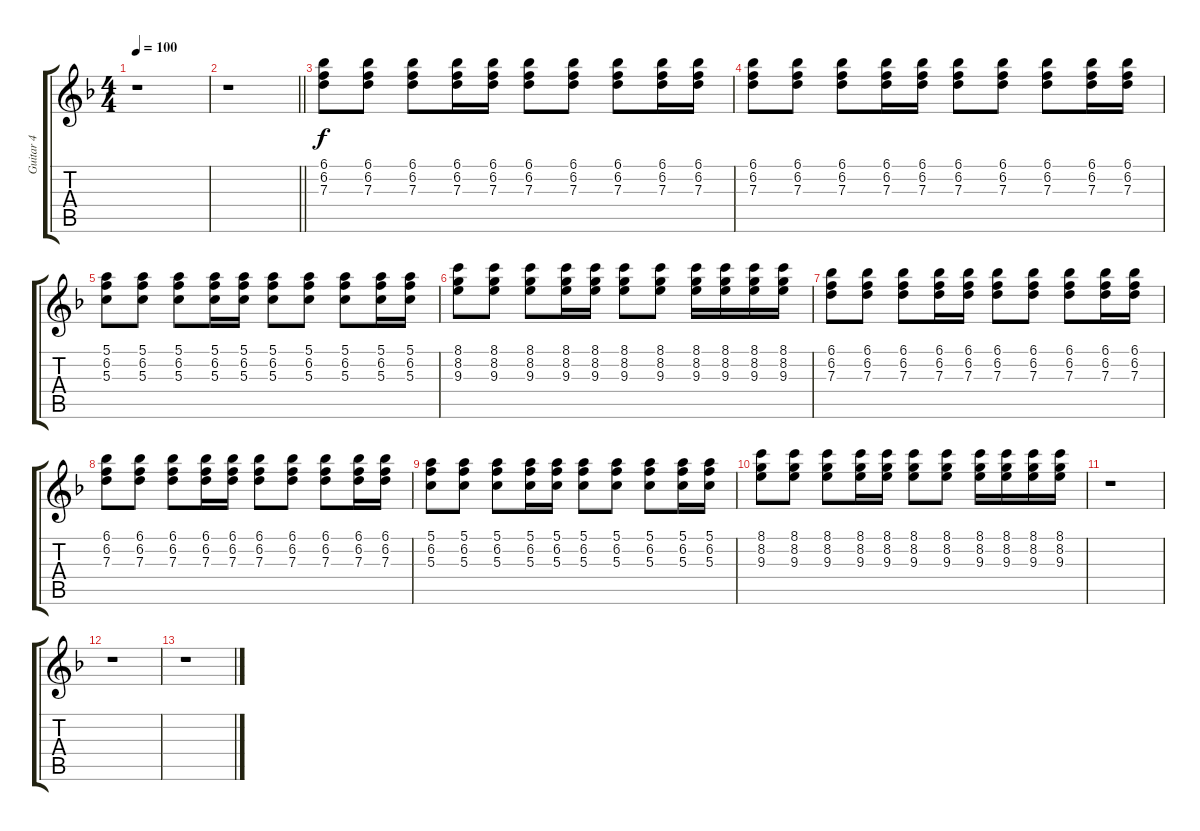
\track ("Guitar 4" "Guitar 4") {instrument distortionguitar}
\staff {score tabs}
\tuning (E4 B3 G3 D3 A2 D2) {hide}
\ts (4 4)
\tempo 100
\clef g2
\ks f
r.1{dy f} |
\barLineRight lightlight
r.1 |
(6.1 6.2 7.3).8 (6.1 6.2 7.3).8 (6.1 6.2 7.3).8 (6.1 6.2 7.3).16 (6.1 6.2 7.3).16 (6.1 6.2 7.3).8 (6.1 6.2 7.3).8 (6.1 6.2 7.3).8 (6.1 6.2 7.3).16 (6.1 6.2 7.3).16 |
(6.1 6.2 7.3).8 (6.1 6.2 7.3).8 (6.1 6.2 7.3).8 (6.1 6.2 7.3).16 (6.1 6.2 7.3).16 (6.1 6.2 7.3).8 (6.1 6.2 7.3).8 (6.1 6.2 7.3).8 (6.1 6.2 7.3).16 (6.1 6.2 7.3).16 |
(5.1 6.2 5.3).8 (5.1 6.2 5.3).8 (5.1 6.2 5.3).8 (5.1 6.2 5.3).16 (5.1 6.2 5.3).16 (5.1 6.2 5.3).8 (5.1 6.2 5.3).8 (5.1 6.2 5.3).8 (5.1 6.2 5.3).16 (5.1 6.2 5.3).16 |
(8.1 8.2 9.3).8 (8.1 8.2 9.3).8 (8.1 8.2 9.3).8 (8.1 8.2 9.3).16 (8.1 8.2 9.3).16 (8.1 8.2 9.3).8 (8.1 8.2 9.3).8 (8.1 8.2 9.3).16 (8.1 8.2 9.3).16 (8.1 8.2 9.3).16 (8.1 8.2 9.3).16 |
(6.1 6.2 7.3).8 (6.1 6.2 7.3).8 (6.1 6.2 7.3).8 (6.1 6.2 7.3).16 (6.1 6.2 7.3).16 (6.1 6.2 7.3).8 (6.1 6.2 7.3).8 (6.1 6.2 7.3).8 (6.1 6.2 7.3).16 (6.1 6.2 7.3).16 |
(6.1 6.2 7.3).8 (6.1 6.2 7.3).8 (6.1 6.2 7.3).8 (6.1 6.2 7.3).16 (6.1 6.2 7.3).16 (6.1 6.2 7.3).8 (6.1 6.2 7.3).8 (6.1 6.2 7.3).8 (6.1 6.2 7.3).16 (6.1 6.2 7.3).16 |
(5.1 6.2 5.3).8 (5.1 6.2 5.3).8 (5.1 6.2 5.3).8 (5.1 6.2 5.3).16 (5.1 6.2 5.3).16 (5.1 6.2 5.3).8 (5.1 6.2 5.3).8 (5.1 6.2 5.3).8 (5.1 6.2 5.3).16 (5.1 6.2 5.3).16 |
(8.1 8.2 9.3).8 (8.1 8.2 9.3).8 (8.1 8.2 9.3).8 (8.1 8.2 9.3).16 (8.1 8.2 9.3).16 (8.1 8.2 9.3).8 (8.1 8.2 9.3).8 (8.1 8.2 9.3).16 (8.1 8.2 9.3).16 (8.1 8.2 9.3).16 (8.1 8.2 9.3).16 |
r.1 |
r.1 |
r.1
